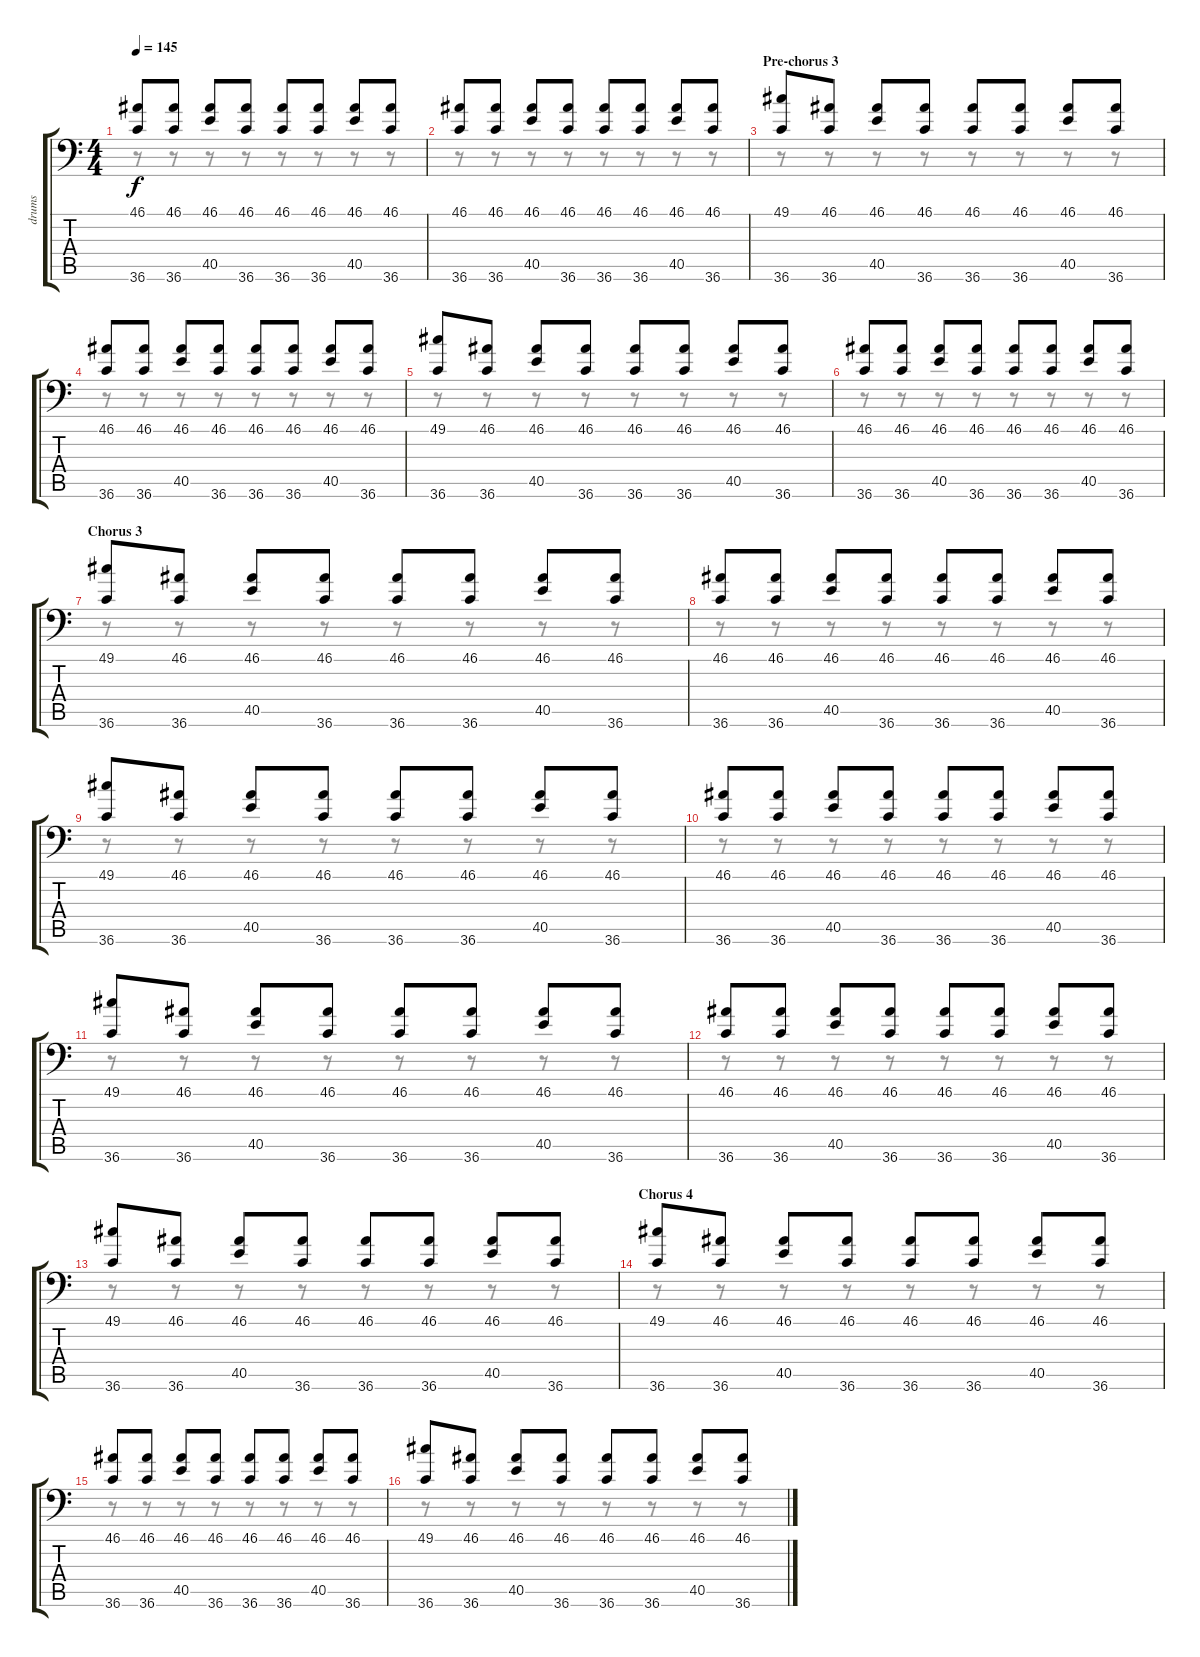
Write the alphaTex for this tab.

\track ("drums" "drums") {instrument acousticgrandpiano}
\staff {score tabs}
\tuning (C-1 C-1 C-1 C-1 C-1 C-1) {hide}
\voice
\ts (4 4)
\tempo 145
\clef f4
\ks c
(46.1 36.6).8{dy f} (46.1 36.6).8 (46.1 40.5).8 (46.1 36.6).8 (46.1 36.6).8 (46.1 36.6).8 (46.1 40.5).8 (46.1 36.6).8 |
(46.1 36.6).8 (46.1 36.6).8 (46.1 40.5).8 (46.1 36.6).8 (46.1 36.6).8 (46.1 36.6).8 (46.1 40.5).8 (46.1 36.6).8 |
\section ("" "Pre-chorus 3")
(49.1 36.6).8 (46.1 36.6).8 (46.1 40.5).8 (46.1 36.6).8 (46.1 36.6).8 (46.1 36.6).8 (46.1 40.5).8 (46.1 36.6).8 |
(46.1 36.6).8 (46.1 36.6).8 (46.1 40.5).8 (46.1 36.6).8 (46.1 36.6).8 (46.1 36.6).8 (46.1 40.5).8 (46.1 36.6).8 |
(49.1 36.6).8 (46.1 36.6).8 (46.1 40.5).8 (46.1 36.6).8 (46.1 36.6).8 (46.1 36.6).8 (46.1 40.5).8 (46.1 36.6).8 |
(46.1 36.6).8 (46.1 36.6).8 (46.1 40.5).8 (46.1 36.6).8 (46.1 36.6).8 (46.1 36.6).8 (46.1 40.5).8 (46.1 36.6).8 |
\section ("" "Chorus 3")
(49.1 36.6).8 (46.1 36.6).8 (46.1 40.5).8 (46.1 36.6).8 (46.1 36.6).8 (46.1 36.6).8 (46.1 40.5).8 (46.1 36.6).8 |
(46.1 36.6).8 (46.1 36.6).8 (46.1 40.5).8 (46.1 36.6).8 (46.1 36.6).8 (46.1 36.6).8 (46.1 40.5).8 (46.1 36.6).8 |
(49.1 36.6).8 (46.1 36.6).8 (46.1 40.5).8 (46.1 36.6).8 (46.1 36.6).8 (46.1 36.6).8 (46.1 40.5).8 (46.1 36.6).8 |
(46.1 36.6).8 (46.1 36.6).8 (46.1 40.5).8 (46.1 36.6).8 (46.1 36.6).8 (46.1 36.6).8 (46.1 40.5).8 (46.1 36.6).8 |
(49.1 36.6).8 (46.1 36.6).8 (46.1 40.5).8 (46.1 36.6).8 (46.1 36.6).8 (46.1 36.6).8 (46.1 40.5).8 (46.1 36.6).8 |
(46.1 36.6).8 (46.1 36.6).8 (46.1 40.5).8 (46.1 36.6).8 (46.1 36.6).8 (46.1 36.6).8 (46.1 40.5).8 (46.1 36.6).8 |
(49.1 36.6).8 (46.1 36.6).8 (46.1 40.5).8 (46.1 36.6).8 (46.1 36.6).8 (46.1 36.6).8 (46.1 40.5).8 (46.1 36.6).8 |
\section ("" "Chorus 4")
(49.1 36.6).8 (46.1 36.6).8 (46.1 40.5).8 (46.1 36.6).8 (46.1 36.6).8 (46.1 36.6).8 (46.1 40.5).8 (46.1 36.6).8 |
(46.1 36.6).8 (46.1 36.6).8 (46.1 40.5).8 (46.1 36.6).8 (46.1 36.6).8 (46.1 36.6).8 (46.1 40.5).8 (46.1 36.6).8 |
(49.1 36.6).8 (46.1 36.6).8 (46.1 40.5).8 (46.1 36.6).8 (46.1 36.6).8 (46.1 36.6).8 (46.1 40.5).8 (46.1 36.6).8
\voice
\clef f4
\ottava regular
\simile none
\ks c
r.8{dy f} r.8 r.8 r.8 r.8 r.8 r.8 r.8 |
r.8 r.8 r.8 r.8 r.8 r.8 r.8 r.8 |
r.8 r.8 r.8 r.8 r.8 r.8 r.8 r.8 |
r.8 r.8 r.8 r.8 r.8 r.8 r.8 r.8 |
r.8 r.8 r.8 r.8 r.8 r.8 r.8 r.8 |
r.8 r.8 r.8 r.8 r.8 r.8 r.8 r.8 |
r.8 r.8 r.8 r.8 r.8 r.8 r.8 r.8 |
r.8 r.8 r.8 r.8 r.8 r.8 r.8 r.8 |
r.8 r.8 r.8 r.8 r.8 r.8 r.8 r.8 |
r.8 r.8 r.8 r.8 r.8 r.8 r.8 r.8 |
r.8 r.8 r.8 r.8 r.8 r.8 r.8 r.8 |
r.8 r.8 r.8 r.8 r.8 r.8 r.8 r.8 |
r.8 r.8 r.8 r.8 r.8 r.8 r.8 r.8 |
r.8 r.8 r.8 r.8 r.8 r.8 r.8 r.8 |
r.8 r.8 r.8 r.8 r.8 r.8 r.8 r.8 |
r.8 r.8 r.8 r.8 r.8 r.8 r.8 r.8
